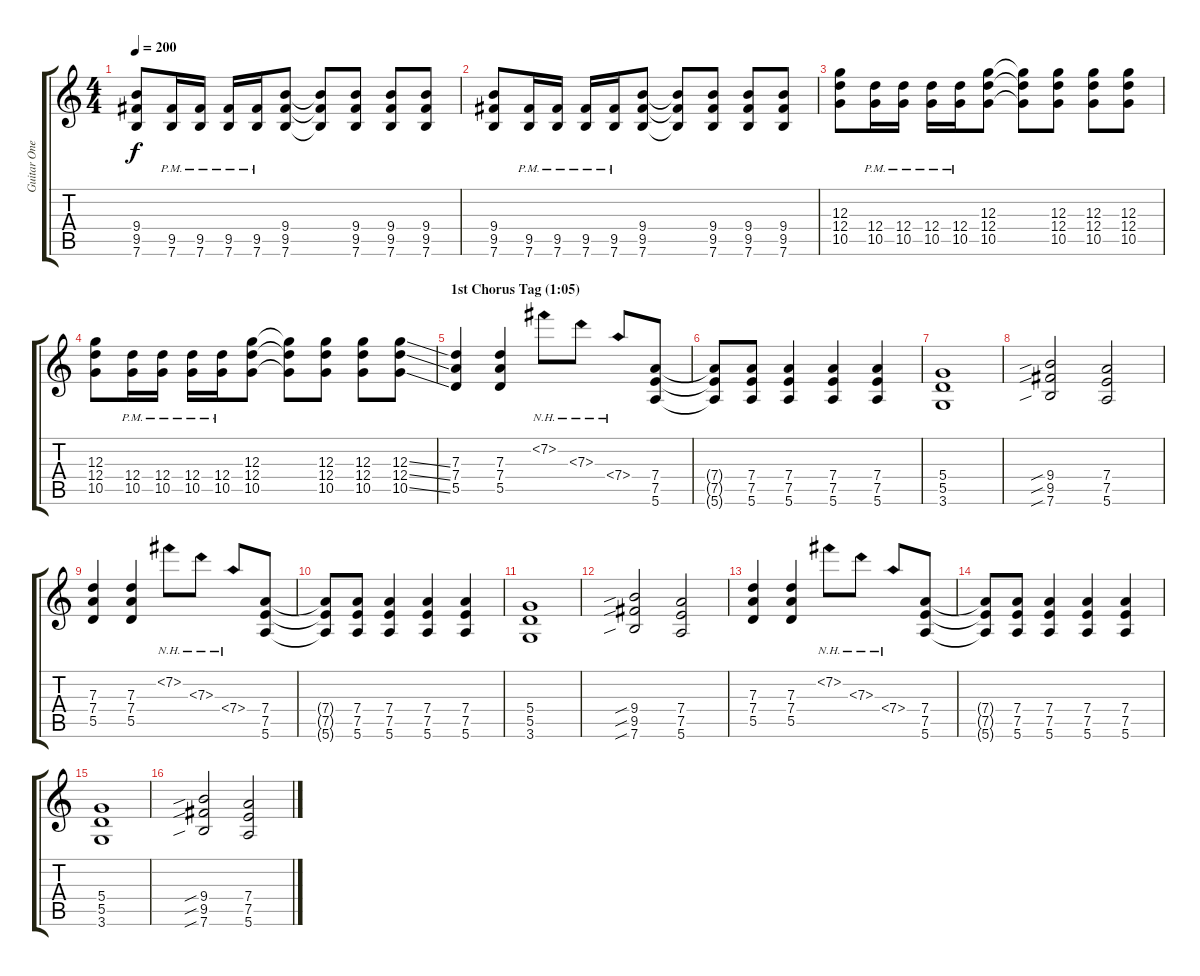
\track ("Guitar One" "Guitar One") {instrument distortionguitar}
\staff {score tabs}
\tuning (E4 B3 G3 D3 A2 E2) {hide}
\ts (4 4)
\tempo 200
\clef g2
\ks c
(9.4 9.5 7.6).8{dy f} (9.5{pm} 7.6{pm}).16 (9.5{pm} 7.6{pm}).16 (9.5{pm} 7.6{pm}).16 (9.5{pm} 7.6{pm}).16 (9.4 9.5 7.6).8 (9.4{t} 9.5{t} 7.6{t}).8 (9.4 9.5 7.6).8 (9.4 9.5 7.6).8 (9.4 9.5 7.6).8 |
(9.4 9.5 7.6).8 (9.5{pm} 7.6{pm}).16 (9.5{pm} 7.6{pm}).16 (9.5{pm} 7.6{pm}).16 (9.5{pm} 7.6{pm}).16 (9.4 9.5 7.6).8 (9.4{t} 9.5{t} 7.6{t}).8 (9.4 9.5 7.6).8 (9.4 9.5 7.6).8 (9.4 9.5 7.6).8 |
(12.3 12.4 10.5).8 (12.4{pm} 10.5{pm}).16 (12.4{pm} 10.5{pm}).16 (12.4{pm} 10.5{pm}).16 (12.4{pm} 10.5{pm}).16 (12.3 12.4 10.5).8 (12.3{t} 12.4{t} 10.5{t}).8 (12.3 12.4 10.5).8 (12.3 12.4 10.5).8 (12.3 12.4 10.5).8 |
(12.3 12.4 10.5).8 (12.4{pm} 10.5{pm}).16 (12.4{pm} 10.5{pm}).16 (12.4{pm} 10.5{pm}).16 (12.4{pm} 10.5{pm}).16 (12.3 12.4 10.5).8 (12.3{t} 12.4{t} 10.5{t}).8 (12.3 12.4 10.5).8 (12.3 12.4 10.5).8 (12.3{ss} 12.4{ss} 10.5{ss}).8 |
\section ("" "1st Chorus Tag (1:05)")
(7.3 7.4 5.5).4 (7.3 7.4 5.5).4 7.2{nh}.8 7.3{nh}.8 7.4{nh}.8 (7.4 7.5 5.6).8 |
(7.4{t} 7.5{t} 5.6{t}).8 (7.4 7.5 5.6).8 (7.4 7.5 5.6).4 (7.4 7.5 5.6).4 (7.4 7.5 5.6).4 |
(5.4 5.5 3.6).1 |
(9.4{sib} 9.5{sib} 7.6{sib}).2 (7.4 7.5 5.6).2 |
(7.3 7.4 5.5).4 (7.3 7.4 5.5).4 7.2{nh}.8 7.3{nh}.8 7.4{nh}.8 (7.4 7.5 5.6).8 |
(7.4{t} 7.5{t} 5.6{t}).8 (7.4 7.5 5.6).8 (7.4 7.5 5.6).4 (7.4 7.5 5.6).4 (7.4 7.5 5.6).4 |
(5.4 5.5 3.6).1 |
(9.4{sib} 9.5{sib} 7.6{sib}).2 (7.4 7.5 5.6).2 |
(7.3 7.4 5.5).4 (7.3 7.4 5.5).4 7.2{nh}.8 7.3{nh}.8 7.4{nh}.8 (7.4 7.5 5.6).8 |
(7.4{t} 7.5{t} 5.6{t}).8 (7.4 7.5 5.6).8 (7.4 7.5 5.6).4 (7.4 7.5 5.6).4 (7.4 7.5 5.6).4 |
(5.4 5.5 3.6).1 |
(9.4{sib} 9.5{sib} 7.6{sib}).2 (7.4 7.5 5.6).2
